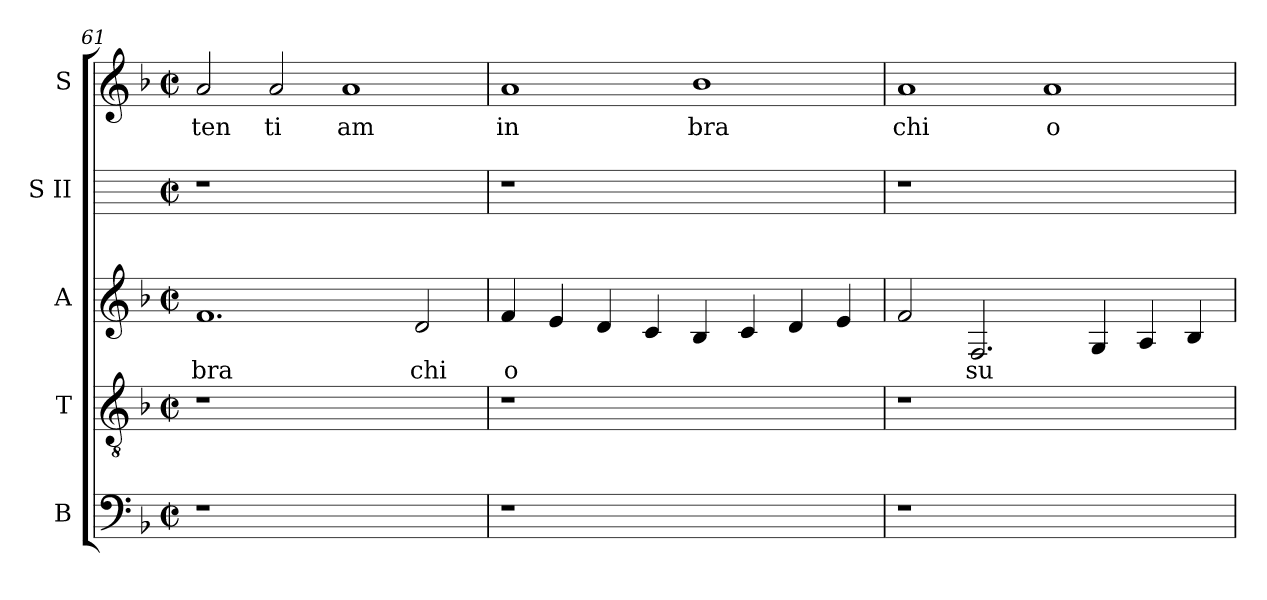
**kern	**kern	**kern	**text	**kern	**kern	**text
*part5	*part4	*part3	*part3	*part2	*part1	*part1
*staff5	*staff4	*staff3	*staff3	*staff2	*staff1	*staff1
*I"B	*I"T	*I"A	*	*I"S II	*I"S	*
*I'B	*I'T	*I'A	*	*	*I'S	*
*clefF4	*clefGv2	*clefG2	*	*	*clefG2	*
*k[b-]	*k[b-]	*k[b-]	*	*k[]	*k[b-]	*
*F:	*F:	*F:	*	*C:	*F:	*
*M2/2	*M2/2	*M2/2	*	*M2/2	*M2/2	*
*met(c|)	*met(c|)	*met(c|)	*	*met(c|)	*met(c|)	*
=61	=61	=61	=61	=61	=61	=61
!	!	!	!LO:LY:b:cj	!	!	!LO:LY:b:cj
1r	1r	1.f	bra	1r	2a/	ten
!	!	!	!	!	!	!LO:LY:b:cj
.	.	.	.	.	2a/	ti
!	!	!	!	!	!	!LO:LY:b:cj
1ryy	1ryy	.	.	1ryy	1a	am
!	!	!	!LO:LY:b:cj	!	!	!
.	.	2d/	chi	.	.	.
=62	=62	=62	=62	=62	=62	=62
!	!	!	!LO:LY:b:cj	!	!	!LO:LY:b:cj
1r	1r	4f/	o	1r	1a	in
!	!	!	!LO:LY:b:cj	!	!	!
.	.	4e/	.	.	.	.
!	!	!	!LO:LY:b:cj	!	!	!
.	.	4d/	.	.	.	.
!	!	!	!LO:LY:b:cj	!	!	!
.	.	4c/	.	.	.	.
!	!	!	!LO:LY:b:cj	!	!	!LO:LY:b:cj
1ryy	1ryy	4B-/	.	1ryy	1b-	bra
!	!	!	!LO:LY:b:cj	!	!	!
.	.	4c/	.	.	.	.
!	!	!	!LO:LY:b:cj	!	!	!
.	.	4d/	.	.	.	.
!	!	!	!LO:LY:b:cj	!	!	!
.	.	4e/	.	.	.	.
=63	=63	=63	=63	=63	=63	=63
!	!	!	!LO:LY:b:cj	!	!	!LO:LY:b:cj
1r	1r	2f/	.	1r	1a	chi
!	!	!	!LO:LY:b:cj	!	!	!
.	.	2.F/	su	.	.	.
!	!	!	!	!	!	!LO:LY:b:cj
1ryy	1ryy	.	.	1ryy	1a	o
!	!	!	!LO:LY:b:cj	!	!	!
.	.	4G/	.	.	.	.
!	!	!	!LO:LY:b:cj	!	!	!
.	.	4A/	.	.	.	.
!	!	!	!LO:LY:b:cj	!	!	!
.	.	4B-/	.	.	.	.
=	=	=	=	=	=	=
*-	*-	*-	*-	*-	*-	*-
